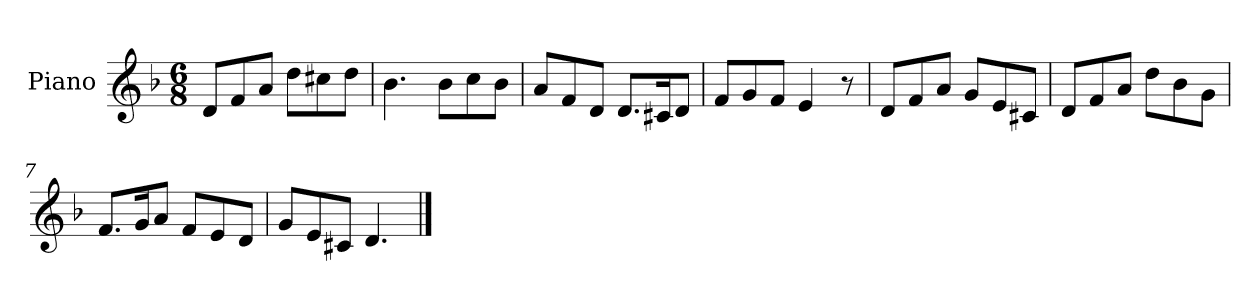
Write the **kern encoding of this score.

**kern
*part1
*staff1
*I"Piano
*I'Pno
*clefG2
*k[b-]
*M6/8
=1
8d/L
8f/
8a/J
8dd\L
8cc#X\
8dd\J
=2
4.b-\
8b-\L
8cc\
8b-\J
=3
8a/L
8f/
8d/J
8.d/L
16c#X/K
8d/J
=4
8f/L
8g/
8f/J
4e/
8r
=5
8d/L
8f/
8a/J
8g/L
8e/
8c#X/J
=6
8d/L
8f/
8a/J
8dd\L
8b-\
8g\J
=7
8.f/L
16g/K
8a/J
8f/L
8e/
8d/J
=8
8g/L
8e/
8c#X/J
4.d/
==
*-
